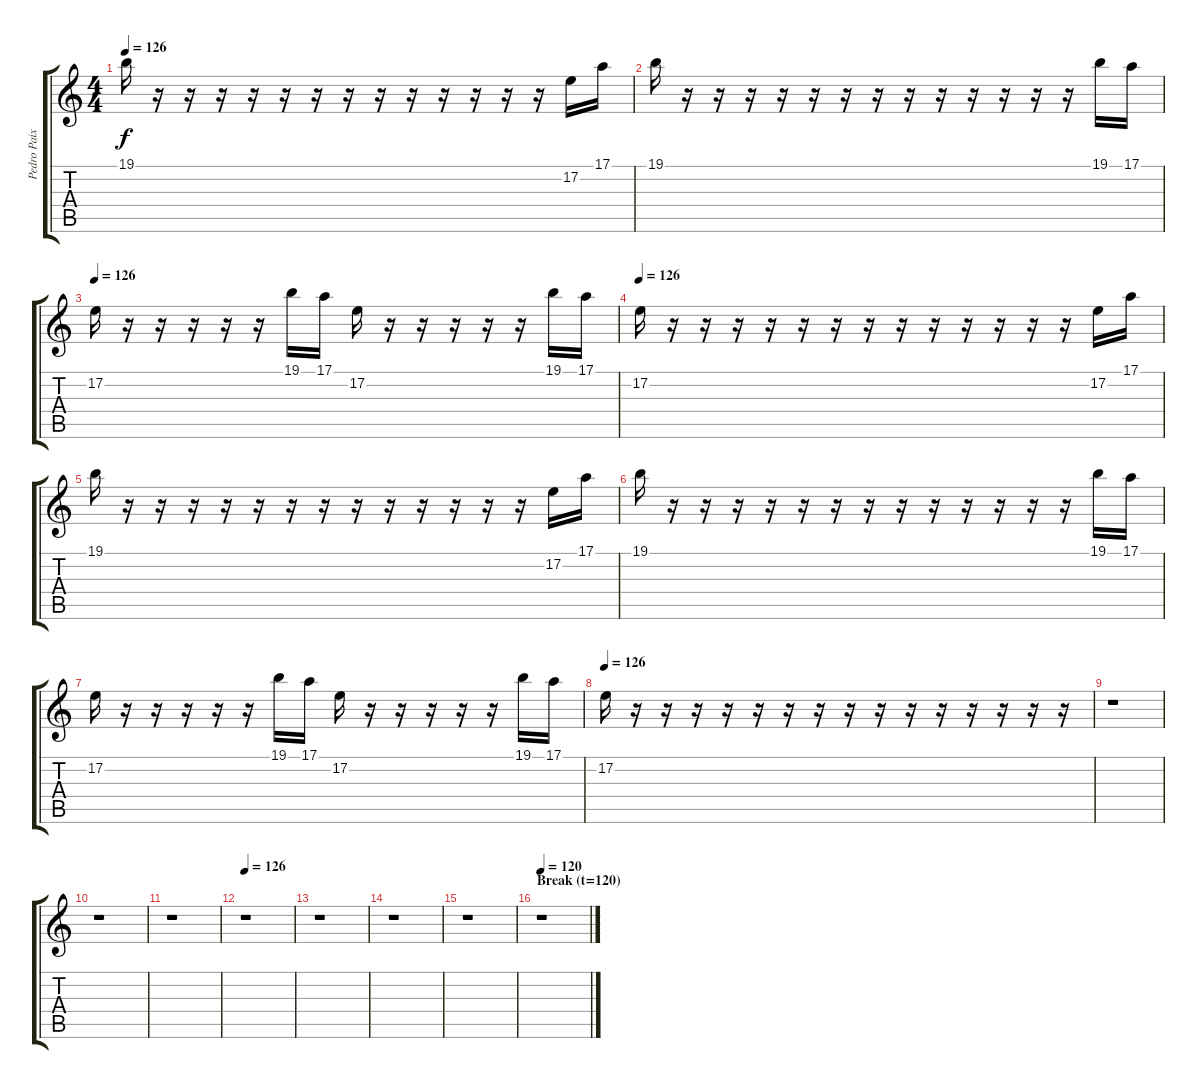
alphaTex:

\track ("Pedro Paixao - Keyboard (String 1)" "Pedro Paix") {instrument stringensemble1}
\staff {score tabs}
\tuning (E4 B3 G3 D3 A2 E2) {hide}
\ts (4 4)
\tempo 126
\clef g2
\ks c
19.1.16{dy f} r.16 r.16 r.16 r.16 r.16 r.16 r.16 r.16 r.16 r.16 r.16 r.16 r.16 17.2.16 17.1.16 |
19.1.16 r.16 r.16 r.16 r.16 r.16 r.16 r.16 r.16 r.16 r.16 r.16 r.16 r.16 19.1.16 17.1.16 |
\tempo 126
17.2.16 r.16 r.16 r.16 r.16 r.16 19.1.16 17.1.16 17.2.16 r.16 r.16 r.16 r.16 r.16 19.1.16 17.1.16 |
\section ("" "")
\tempo 126
17.2.16 r.16 r.16 r.16 r.16 r.16 r.16 r.16 r.16 r.16 r.16 r.16 r.16 r.16 17.2.16 17.1.16 |
19.1.16 r.16 r.16 r.16 r.16 r.16 r.16 r.16 r.16 r.16 r.16 r.16 r.16 r.16 17.2.16 17.1.16 |
19.1.16 r.16 r.16 r.16 r.16 r.16 r.16 r.16 r.16 r.16 r.16 r.16 r.16 r.16 19.1.16 17.1.16 |
17.2.16 r.16 r.16 r.16 r.16 r.16 19.1.16 17.1.16 17.2.16 r.16 r.16 r.16 r.16 r.16 19.1.16 17.1.16 |
\tempo 126
17.2.16 r.16 r.16 r.16 r.16 r.16 r.16 r.16 r.16 r.16 r.16 r.16 r.16 r.16 r.16 r.16 |
r.1 |
r.1 |
r.1 |
\tempo 126
r.1 |
r.1 |
r.1 |
r.1 |
\section ("" "Break (t=120)")
\tempo 120
r.1
